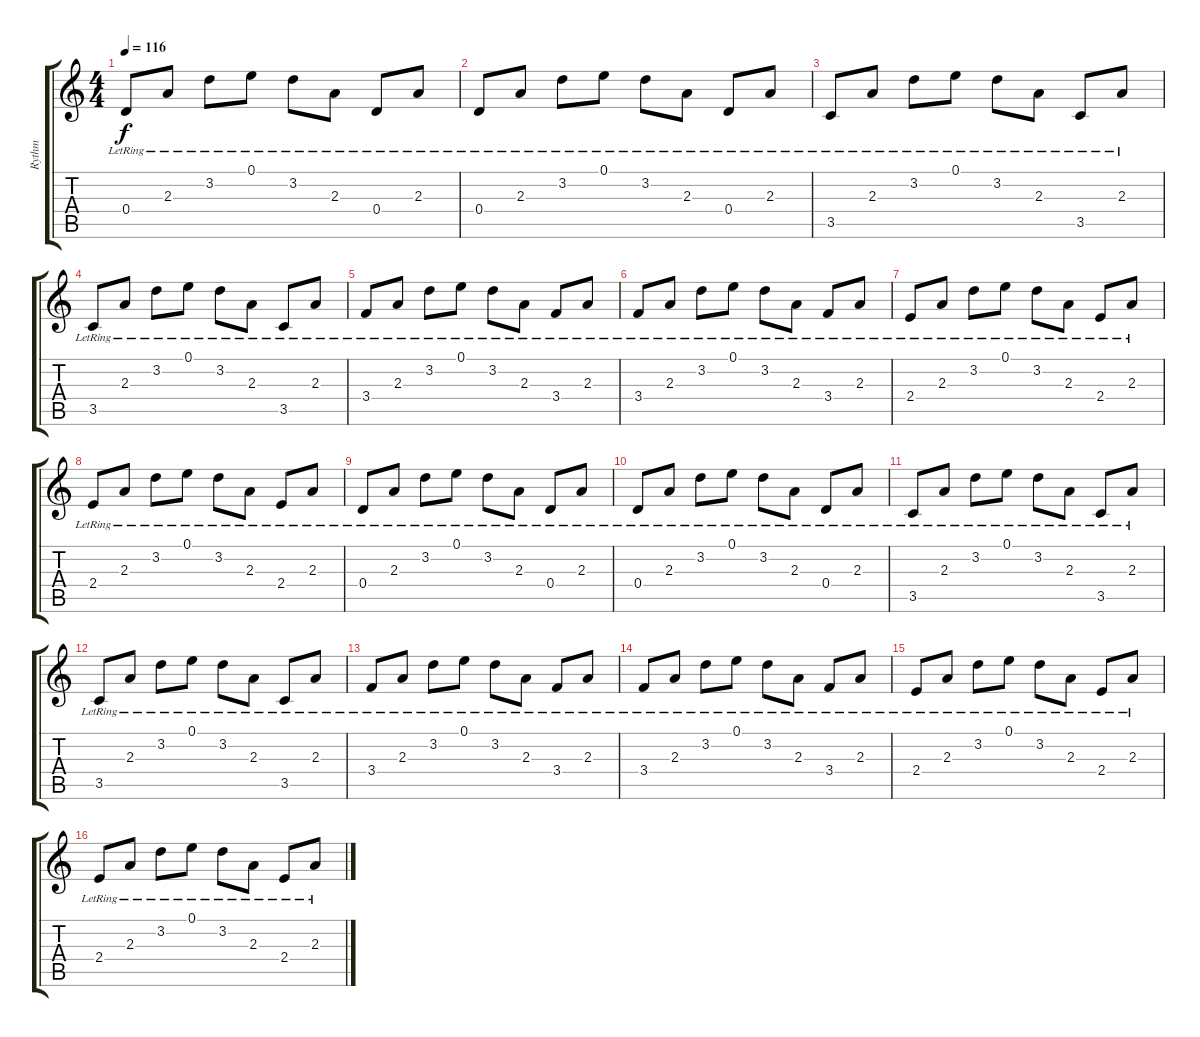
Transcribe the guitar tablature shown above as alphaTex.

\track ("Rythm" "Rythm") {instrument electricguitarclean}
\staff {score tabs}
\tuning (E4 B3 G3 D3 A2 E2) {hide}
\ts (4 4)
\tempo 116
\tempo 94
\tempo 116
\clef g2
\ks c
0.4{lr}.8{dy f instrument electricguitarclean} 2.3{lr}.8 3.2{lr}.8 0.1{lr}.8 3.2{lr}.8 2.3{lr}.8 0.4{lr}.8 2.3{lr}.8 |
0.4{lr}.8 2.3{lr}.8 3.2{lr}.8 0.1{lr}.8 3.2{lr}.8 2.3{lr}.8 0.4{lr}.8 2.3{lr}.8 |
3.5{lr}.8 2.3{lr}.8 3.2{lr}.8 0.1{lr}.8 3.2{lr}.8 2.3{lr}.8 3.5{lr}.8 2.3{lr}.8 |
3.5{lr}.8 2.3{lr}.8 3.2{lr}.8 0.1{lr}.8 3.2{lr}.8 2.3{lr}.8 3.5{lr}.8 2.3{lr}.8 |
3.4{lr}.8 2.3{lr}.8 3.2{lr}.8 0.1{lr}.8 3.2{lr}.8 2.3{lr}.8 3.4{lr}.8 2.3{lr}.8 |
3.4{lr}.8 2.3{lr}.8 3.2{lr}.8 0.1{lr}.8 3.2{lr}.8 2.3{lr}.8 3.4{lr}.8 2.3{lr}.8 |
2.4{lr}.8 2.3{lr}.8 3.2{lr}.8 0.1{lr}.8 3.2{lr}.8 2.3{lr}.8 2.4{lr}.8 2.3{lr}.8 |
2.4{lr}.8 2.3{lr}.8 3.2{lr}.8 0.1{lr}.8 3.2{lr}.8 2.3{lr}.8 2.4{lr}.8 2.3{lr}.8 |
0.4{lr}.8 2.3{lr}.8 3.2{lr}.8 0.1{lr}.8 3.2{lr}.8 2.3{lr}.8 0.4{lr}.8 2.3{lr}.8 |
0.4{lr}.8 2.3{lr}.8 3.2{lr}.8 0.1{lr}.8 3.2{lr}.8 2.3{lr}.8 0.4{lr}.8 2.3{lr}.8 |
3.5{lr}.8 2.3{lr}.8 3.2{lr}.8 0.1{lr}.8 3.2{lr}.8 2.3{lr}.8 3.5{lr}.8 2.3{lr}.8 |
3.5{lr}.8 2.3{lr}.8 3.2{lr}.8 0.1{lr}.8 3.2{lr}.8 2.3{lr}.8 3.5{lr}.8 2.3{lr}.8 |
3.4{lr}.8 2.3{lr}.8 3.2{lr}.8 0.1{lr}.8 3.2{lr}.8 2.3{lr}.8 3.4{lr}.8 2.3{lr}.8 |
3.4{lr}.8 2.3{lr}.8 3.2{lr}.8 0.1{lr}.8 3.2{lr}.8 2.3{lr}.8 3.4{lr}.8 2.3{lr}.8 |
2.4{lr}.8 2.3{lr}.8 3.2{lr}.8 0.1{lr}.8 3.2{lr}.8 2.3{lr}.8 2.4{lr}.8 2.3{lr}.8 |
2.4{lr}.8 2.3{lr}.8 3.2{lr}.8 0.1{lr}.8 3.2{lr}.8 2.3{lr}.8 2.4{lr}.8 2.3{lr}.8
